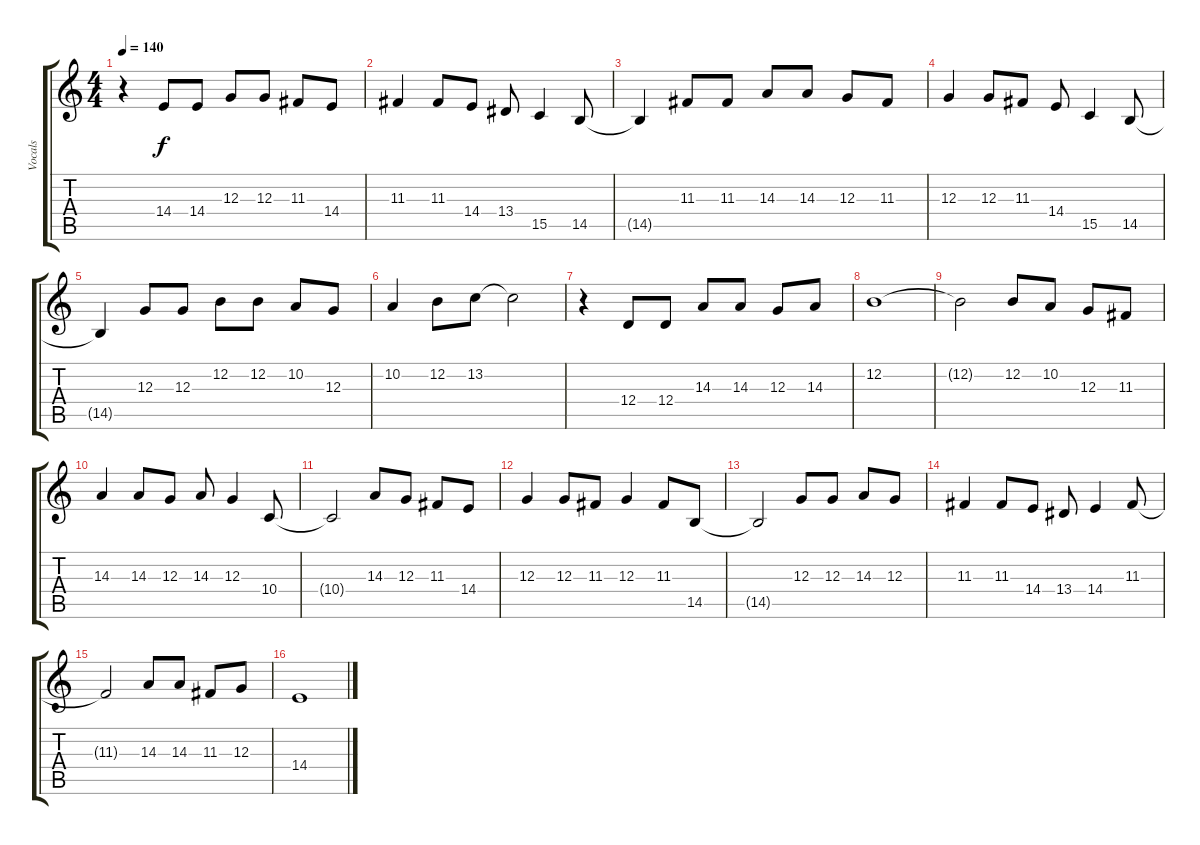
\track ("Vocals" "Vocals") {instrument panflute}
\staff {score tabs}
\tuning (E4 B3 G3 D3 A2 E2) {hide}
\ts (4 4)
\tempo 140
\clef g2
\ks c
r.4{dy f} 14.4.8 14.4.8 12.3.8 12.3.8 11.3.8 14.4.8 |
11.3.4 11.3.8 14.4.8 13.4.8 15.5.4 14.5.8 |
14.5{t}.4 11.3.8 11.3.8 14.3.8 14.3.8 12.3.8 11.3.8 |
12.3.4 12.3.8 11.3.8 14.4.8 15.5.4 14.5.8 |
14.5{t}.4 12.3.8 12.3.8 12.2.8 12.2.8 10.2.8 12.3.8 |
10.2.4 12.2.8 13.2.8 13.2{t}.2 |
r.4 12.4.8 12.4.8 14.3.8 14.3.8 12.3.8 14.3.8 |
12.2.1 |
12.2{t}.2 12.2.8 10.2.8 12.3.8 11.3.8 |
14.3.4 14.3.8 12.3.8 14.3.8 12.3.4 10.4.8 |
10.4{t}.2 14.3.8 12.3.8 11.3.8 14.4.8 |
12.3.4 12.3.8 11.3.8 12.3.4 11.3.8 14.5.8 |
14.5{t}.2 12.3.8 12.3.8 14.3.8 12.3.8 |
11.3.4 11.3.8 14.4.8 13.4.8 14.4.4 11.3.8 |
11.3{t}.2 14.3.8 14.3.8 11.3.8 12.3.8 |
14.4.1
